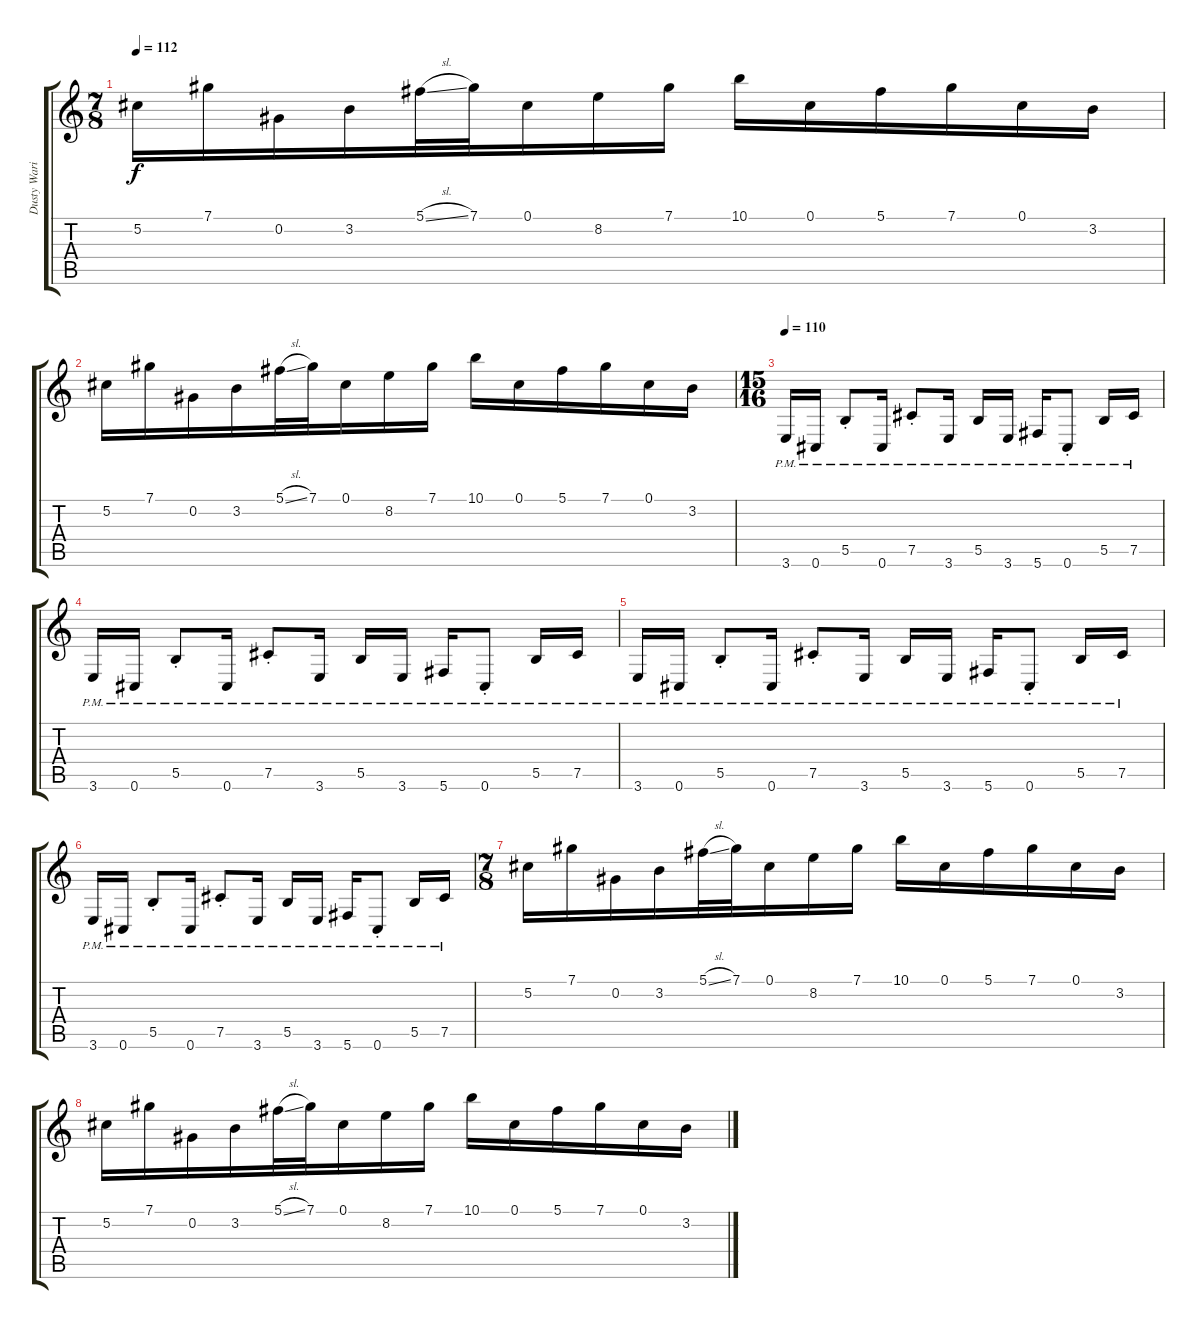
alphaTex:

\track ("Dusty Waring" "Dusty Wari") {instrument distortionguitar}
\staff {score tabs}
\tuning (Db4 Ab3 E3 B2 Gb2 Db2) {hide}
\ts (7 8)
\tempo 112
\clef g2
\ks c
5.2.16{dy f} 7.1.16 0.2.16 3.2.16 5.1{sl}.32 7.1.32 0.1.16 8.2.16 7.1.16 10.1.16 0.1.16 5.1.16 7.1.16 0.1.16 3.2.16 |
5.2.16 7.1.16 0.2.16 3.2.16 5.1{sl}.32 7.1.32 0.1.16 8.2.16 7.1.16 10.1.16 0.1.16 5.1.16 7.1.16 0.1.16 3.2.16 |
\ts (15 16)
\tempo 110
3.6{pm}.16{balance 2 instrument distortionguitar} 0.6{pm}.16{beam split} 5.5{pm st}.8{beam merge} 0.6{pm}.16{beam split} 7.5{pm st}.8{beam merge} 3.6{pm}.16{beam split} 5.5{pm}.16{beam merge} 3.6{pm}.16{beam split} 5.6{pm}.16 0.6{pm st}.8 5.5{pm}.16 7.5{pm}.16 |
3.6{pm}.16 0.6{pm}.16{beam split} 5.5{pm st}.8{beam merge} 0.6{pm}.16{beam split} 7.5{pm st}.8{beam merge} 3.6{pm}.16{beam split} 5.5{pm}.16{beam merge} 3.6{pm}.16{beam split} 5.6{pm}.16 0.6{pm st}.8 5.5{pm}.16 7.5{pm}.16 |
3.6{pm}.16 0.6{pm}.16{beam split} 5.5{pm st}.8{beam merge} 0.6{pm}.16{beam split} 7.5{pm st}.8{beam merge} 3.6{pm}.16{beam split} 5.5{pm}.16{beam merge} 3.6{pm}.16{beam split} 5.6{pm}.16 0.6{pm st}.8 5.5{pm}.16 7.5{pm}.16 |
3.6{pm}.16 0.6{pm}.16{beam split} 5.5{pm st}.8{beam merge} 0.6{pm}.16{beam split} 7.5{pm st}.8{beam merge} 3.6{pm}.16{beam split} 5.5{pm}.16{beam merge} 3.6{pm}.16{beam split} 5.6{pm}.16 0.6{pm st}.8 5.5{pm}.16 7.5{pm}.16 |
\ts (7 8)
5.2.16{balance 5 instrument acousticguitarsteel} 7.1.16 0.2.16 3.2.16 5.1{sl}.32 7.1.32 0.1.16 8.2.16 7.1.16 10.1.16 0.1.16 5.1.16 7.1.16 0.1.16 3.2.16 |
5.2.16 7.1.16 0.2.16 3.2.16 5.1{sl}.32 7.1.32 0.1.16 8.2.16 7.1.16 10.1.16 0.1.16 5.1.16 7.1.16 0.1.16 3.2.16
